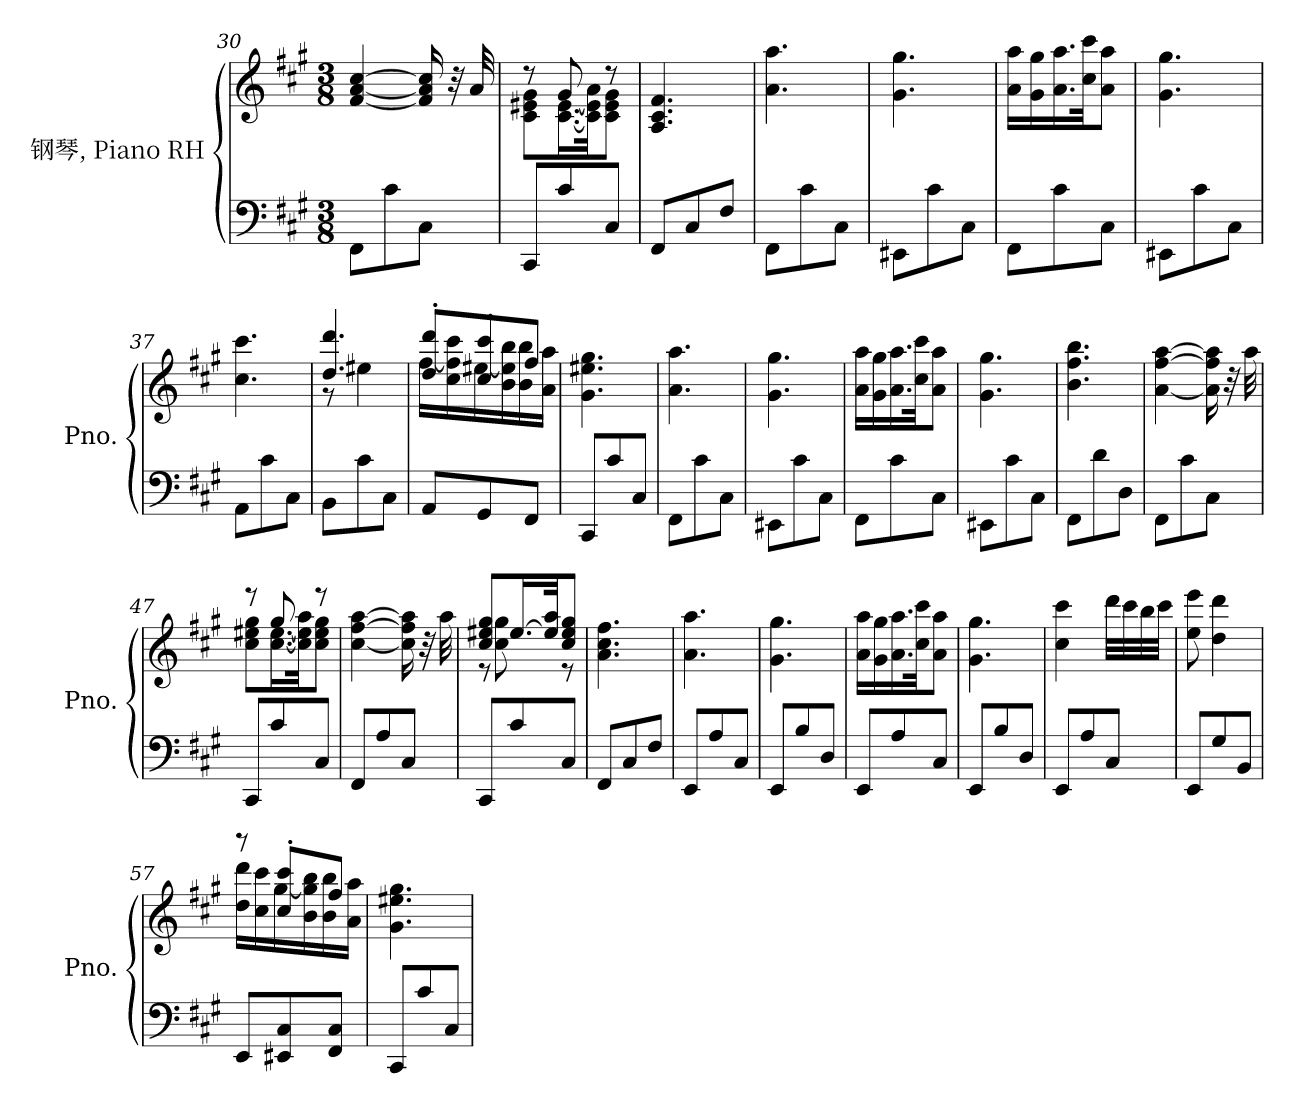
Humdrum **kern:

**kern	**kern
*part1	*part1
*staff2	*staff1
*I"钢琴, Piano RH	*
*I'Pno.	*
!!LO:LB:g=z
*clefF4	*clefG2
*k[f#c#g#]	*k[f#c#g#]
*M3/8	*M3/8
=30	=30
8FF#\L	[4f#/ [4a/ [4cc#/
8c#\	.
8C#\J	16f#/] 16a/] 16cc#/]
.	32r
.	32a/
=31	=31
*	*^
8CC#/L	8r	8c#\ 8e#X\ 8g#\L
8c#/	8g#/	[16.c#\ [16.e#\L
.	.	32c#\] 32e#\] 32a\JK
8C#/J	8r	8c#\ 8e#\ 8g#\J
*	*v	*v
=32	=32
8FF#/L	4.A/ 4.c#/ 4.f#/
8C#/	.
8F#/J	.
=33	=33
*	*MM42
8FF#\L	4.a\ 4.aa\
8c#\	.
8C#\J	.
=34	=34
8EE#X\L	4.g#\ 4.gg#\
8c#\	.
8C#\J	.
=35	=35
8FF#\L	16a\ 16aa\LL
.	16g#\ 16gg#\
8c#\	16.a\ 16.aa\
.	32cc#\ 32ccc#\JK
8C#\J	8a\ 8aa\J
=36	=36
8EE#X\L	4.g#\ 4.gg#\
8c#\	.
8C#\J	.
=37	=37
8AA\L	4.cc#\ 4.ccc#\
8c#\	.
8C#\J	.
!!LO:LB:g=z
=38	=38
*	*^
8BB\L	4.dd/ 4.ddd/	8r
8c#\	.	4ee#X\
8C#\J	.	.
=39	=39	=39
8AA/L	8dd/' 8ddd/'L	[16ff#\LL
.	.	16cc#\ 16ff#\] 16ccc#\
8GG#/	8cc#/' 8ccc#/'	[16ee#X\
.	.	16b\ 16ee#\] 16bb\
8FF#/J	8ff#/J	16b\ 16bb\
.	.	16a\ 16aa\JJ
*	*v	*v
=40	=40
8CC#/L	4.g#\ 4.ee#X\ 4.gg#\
8c#/	.
8C#/J	.
=41	=41
*	*MM42
8FF#\L	4.a\ 4.aa\
8c#\	.
8C#\J	.
=42	=42
8EE#X\L	4.g#\ 4.gg#\
8c#\	.
8C#\J	.
=43	=43
8FF#\L	16a\ 16aa\LL
.	16g#\ 16gg#\
8c#\	16.a\ 16.aa\
.	32cc#\ 32ccc#\JK
8C#\J	8a\ 8aa\J
=44	=44
8EE#X\L	4.g#\ 4.gg#\
8c#\	.
8C#\J	.
=45	=45
*	*MM42
8FF#\L	4.b\ 4.ff#\ 4.bb\
8d\	.
8D\J	.
!!LO:PB:g=z
=46	=46
8FF#\L	[4a\ [4ff#\ [4aa\
8c#\	.
8C#\J	16a\] 16ff#\] 16aa\]
.	32r
.	32aa\
=47	=47
*	*^
8CC#/L	8r	8cc#\ 8ee#X\ 8gg#\L
8c#/	8gg#/	[16.cc#\ [16.ee#\L
.	.	32cc#\] 32ee#\] 32aa\JK
8C#/J	8r	8cc#\ 8ee#\ 8gg#\J
*	*v	*v
=48	=48
8FF#/L	[4cc#\ [4ff#\ [4aa\
8A/	.
8C#/J	16cc#\] 16ff#\] 16aa\]
.	32r
.	32aa\
=49	=49
*	*^
8CC#/L	8cc#/ 8ee#X/ 8gg#/L	8r
8c#/	[16.ee#/L	8cc#\ 8gg#\
.	32ee#/] 32aa/JK	.
8C#/J	8cc#/ 8ee#/ 8gg#/J	8r
*	*v	*v
=50	=50
8FF#/L	4.a\ 4.cc#\ 4.ff#\
8C#/	.
8F#/J	.
=51	=51
*	*MM35
8EE/L	4.a\ 4.aa\
8A/	.
8C#/J	.
=52	=52
8EE/L	4.g#\ 4.gg#\
8B/	.
8D/J	.
!!LO:LB:g=z
=53	=53
8EE/L	16a\ 16aa\LL
.	16g#\ 16gg#\
8A/	16.a\ 16.aa\
.	32cc#\ 32ccc#\JK
8C#/J	8a\ 8aa\J
=54	=54
8EE/L	4.g#\ 4.gg#\
8B/	.
8D/J	.
=55	=55
*	*MM41
8EE/L	4cc#\ 4ccc#\
8A/	.
8C#/J	32ddd\LLL
.	32ccc#\
.	32bb\
.	32ccc#\JJJ
=56	=56
8EE/L	8ee\ 8eee\
8G#/	4dd\ 4ddd\
8BB/J	.
=57	=57
*	*^
8EE/L	8r	16dd\ 16ddd\LL
.	.	16cc#\ 16ccc#\
8EE#X/ 8C#/	8cc#/' 8ccc#/'L	[16gg#\
.	.	16b\ 16gg#\] 16bb\
8FF#/ 8C#/J	8ff#/J	16b\ 16bb\
*	*MM36	*
.	.	16a\ 16aa\JJ
*	*v	*v
=58	=58
8CC#/L	4.g#\ 4.ee#X\ 4.gg#\
8c#/	.
8C#/J	.
=	=
*-	*-
